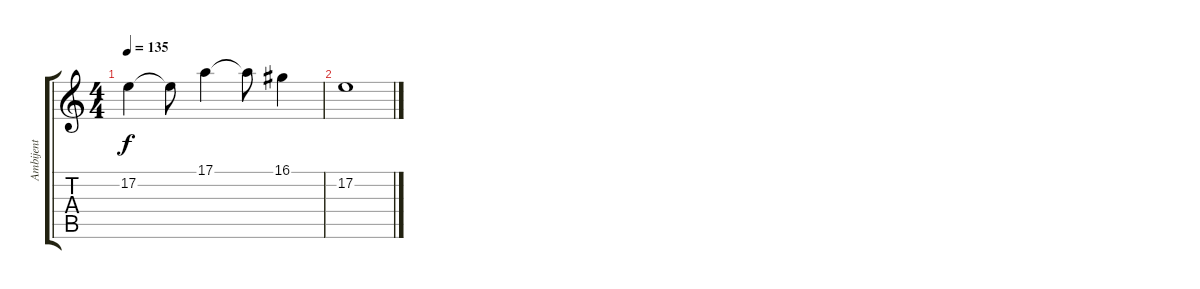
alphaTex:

\track ("Ambijent" "Ambijent") {instrument stringensemble1}
\staff {score tabs}
\tuning (E4 B3 G3 D3 A2 E2) {hide}
\ts (4 4)
\tempo 135
\clef g2
\ks c
17.2.4{dy f} 17.2{t}.8 17.1.4 17.1{t}.8 16.1.4 |
17.2.1
